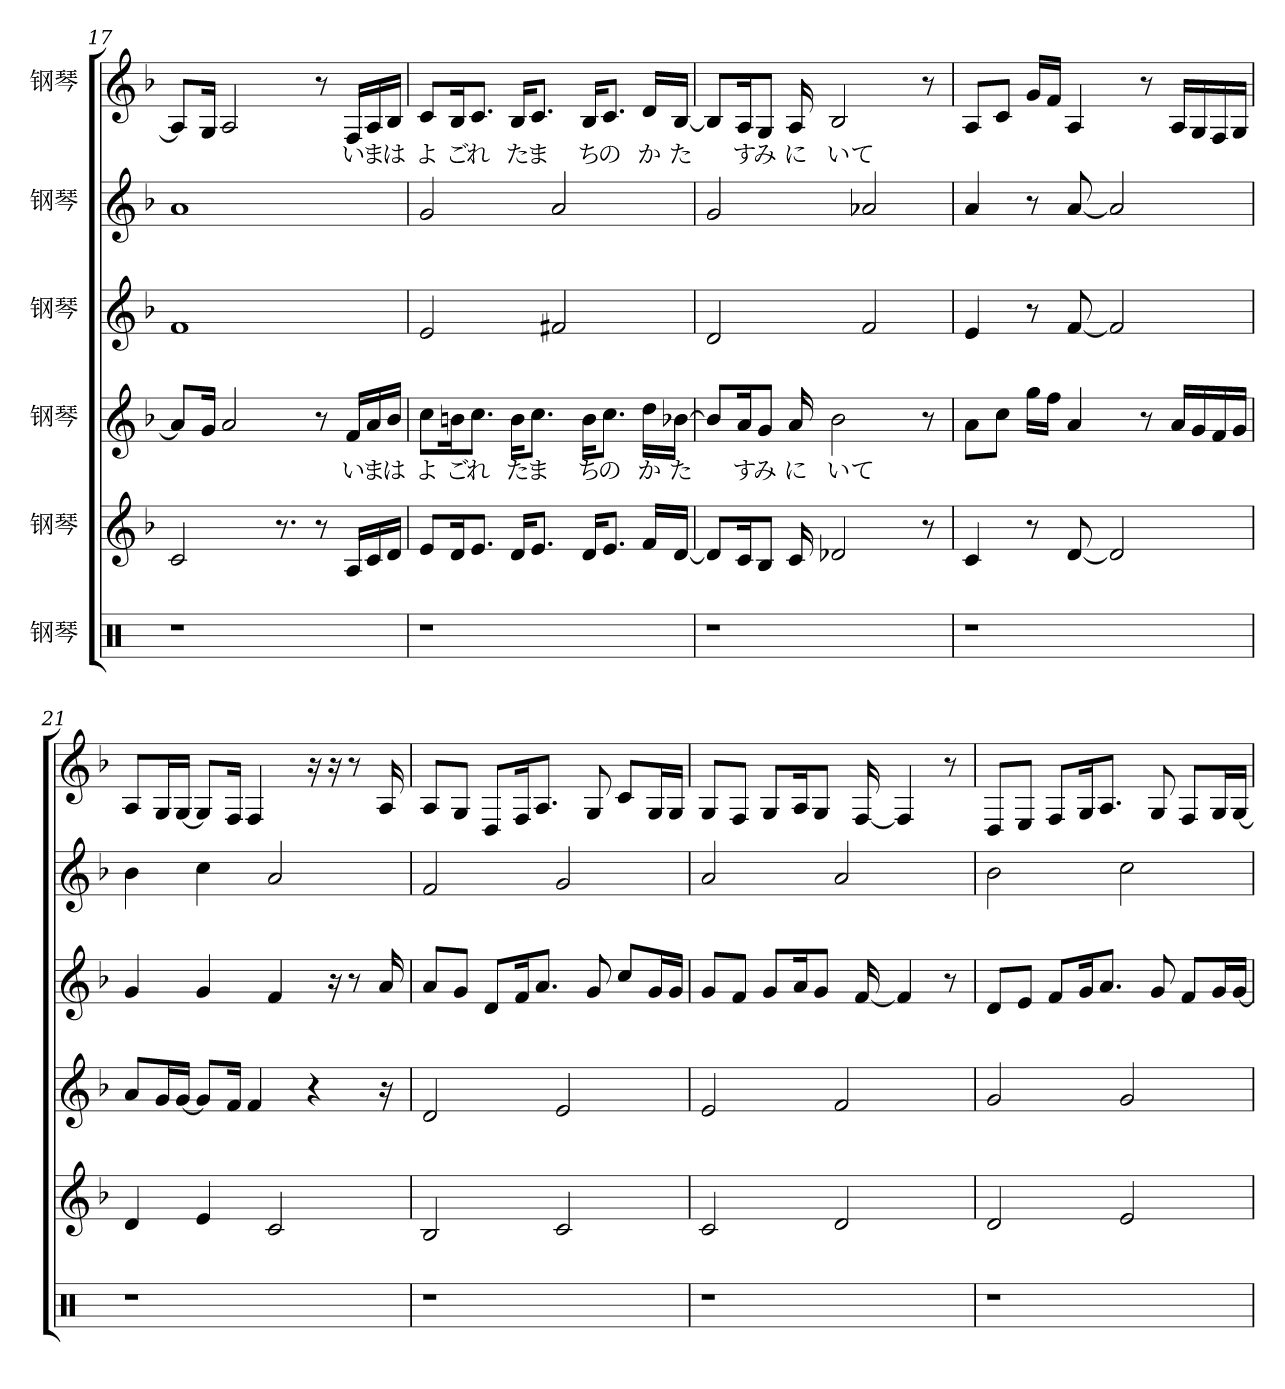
**kern	**kern	**kern	**text	**kern	**kern	**kern	**text
*part6	*part5	*part4	*part4	*part3	*part2	*part1	*part1
*staff6	*staff5	*staff4	*staff4	*staff3	*staff2	*staff1	*staff1
*I"钢琴	*I"钢琴	*I"钢琴	*	*I"钢琴	*I"钢琴	*I"钢琴	*
*clefX	*clefG2	*clefG2	*	*clefG2	*clefG2	*clefG2	*
*k[]	*k[b-]	*k[b-]	*	*k[b-]	*k[b-]	*k[b-]	*
=17	=17	=17	=17	=17	=17	=17	=17
1r	2c	8aL]	.	1f	1a	8AL]	.
.	.	16gJk	.	.	.	16GJk	.
.	.	2a	.	.	.	2A	.
.	8.r	.	.	.	.	.	.
.	8r	8r	.	.	.	8r	.
.	16ALL	16fLL	い	.	.	16FLL	い
.	16c	16a	ま	.	.	16A	ま
.	16dJJ	16b-JJ	は	.	.	16B-JJ	は
=18	=18	=18	=18	=18	=18	=18	=18
1r	8eL	8ccL	よ	2e	2g	8cL	よ
.	16dK	16bnK	ご	.	.	16B-K	ご
.	8.eJ	8.ccJ	れ	.	.	8.cJ	れ
.	16dKL	16bKL	た	.	.	16B-KL	た
.	8.eJ	8.ccJ	ま	.	.	8.cJ	ま
.	.	.	.	2f#X	2a	.	.
.	16dKL	16bKL	ち	.	.	16B-KL	ち
.	8.eJ	8.ccJ	の	.	.	8.cJ	の
.	16fLL	16ddLL	か	.	.	16dLL	か
.	[16dJJ	[16b-XJJ	た	.	.	[16B-JJ	た
=19	=19	=19	=19	=19	=19	=19	=19
1r	8dL]	8b-L]	.	2d	2g	8B-L]	.
.	16cK	16aK	す	.	.	16AK	す
.	8B-J	8gJ	み	.	.	8GJ	み
.	16c	16a	に	.	.	16A	に
.	2d-X	2b-	いて	.	.	2B-	いて
.	.	.	.	2f	2a-X	.	.
.	8r	8r	.	.	.	8r	.
=20	=20	=20	=20	=20	=20	=20	=20
1r	4c	8aL	.	4e	4a	8AL	.
.	.	8ccJ	.	.	.	8cJ	.
.	8r	16ggLL	.	8r	8r	16gLL	.
.	.	16ffJJ	.	.	.	16fJJ	.
.	[8d	4a	.	[8f	[8a	4A	.
.	2d]	.	.	2f]	2a]	.	.
.	.	8r	.	.	.	8r	.
.	.	16aLL	.	.	.	16ALL	.
.	.	16g	.	.	.	16G	.
.	.	16f	.	.	.	16F	.
.	.	16gJJ	.	.	.	16GJJ	.
=21	=21	=21	=21	=21	=21	=21	=21
1r	4d	8aL	.	4g	4b-	8AL	.
.	.	16gL	.	.	.	16GL	.
.	.	[16gJJ	.	.	.	[16GJJ	.
.	4e	8gL]	.	4g	4cc	8GL]	.
.	.	16fJk	.	.	.	16FJk	.
.	.	4f	.	.	.	4F	.
.	2c	.	.	4f	2a	.	.
.	.	4r	.	.	.	16r	.
.	.	.	.	16r	.	16r	.
.	.	.	.	8r	.	8r	.
.	.	16r	.	16a	.	16A	.
=22	=22	=22	=22	=22	=22	=22	=22
1r	2B-	2d	.	8aL	2f	8AL	.
.	.	.	.	8gJ	.	8GJ	.
.	.	.	.	8dL	.	8DL	.
.	.	.	.	16fK	.	16FK	.
.	.	.	.	8.aJ	.	8.AJ	.
.	2c	2e	.	.	2g	.	.
.	.	.	.	8g	.	8G	.
.	.	.	.	8ccL	.	8cL	.
.	.	.	.	16gL	.	16GL	.
.	.	.	.	16gJJ	.	16GJJ	.
=23	=23	=23	=23	=23	=23	=23	=23
1r	2c	2e	.	8gL	2a	8GL	.
.	.	.	.	8fJ	.	8FJ	.
.	.	.	.	8gL	.	8GL	.
.	.	.	.	16aK	.	16AK	.
.	.	.	.	8gJ	.	8GJ	.
.	2d	2f	.	.	2a	.	.
.	.	.	.	[16f	.	[16F	.
.	.	.	.	4f]	.	4F]	.
.	.	.	.	8r	.	8r	.
=24	=24	=24	=24	=24	=24	=24	=24
1r	2d	2g	.	8dL	2b-	8DL	.
.	.	.	.	8eJ	.	8EJ	.
.	.	.	.	8fL	.	8FL	.
.	.	.	.	16gK	.	16GK	.
.	.	.	.	8.aJ	.	8.AJ	.
.	2e	2g	.	.	2cc	.	.
.	.	.	.	8g	.	8G	.
.	.	.	.	8fL	.	8FL	.
.	.	.	.	16gL	.	16GL	.
.	.	.	.	[16gJJ	.	[16GJJ	.
=	=	=	=	=	=	=	=
*-	*-	*-	*-	*-	*-	*-	*-
